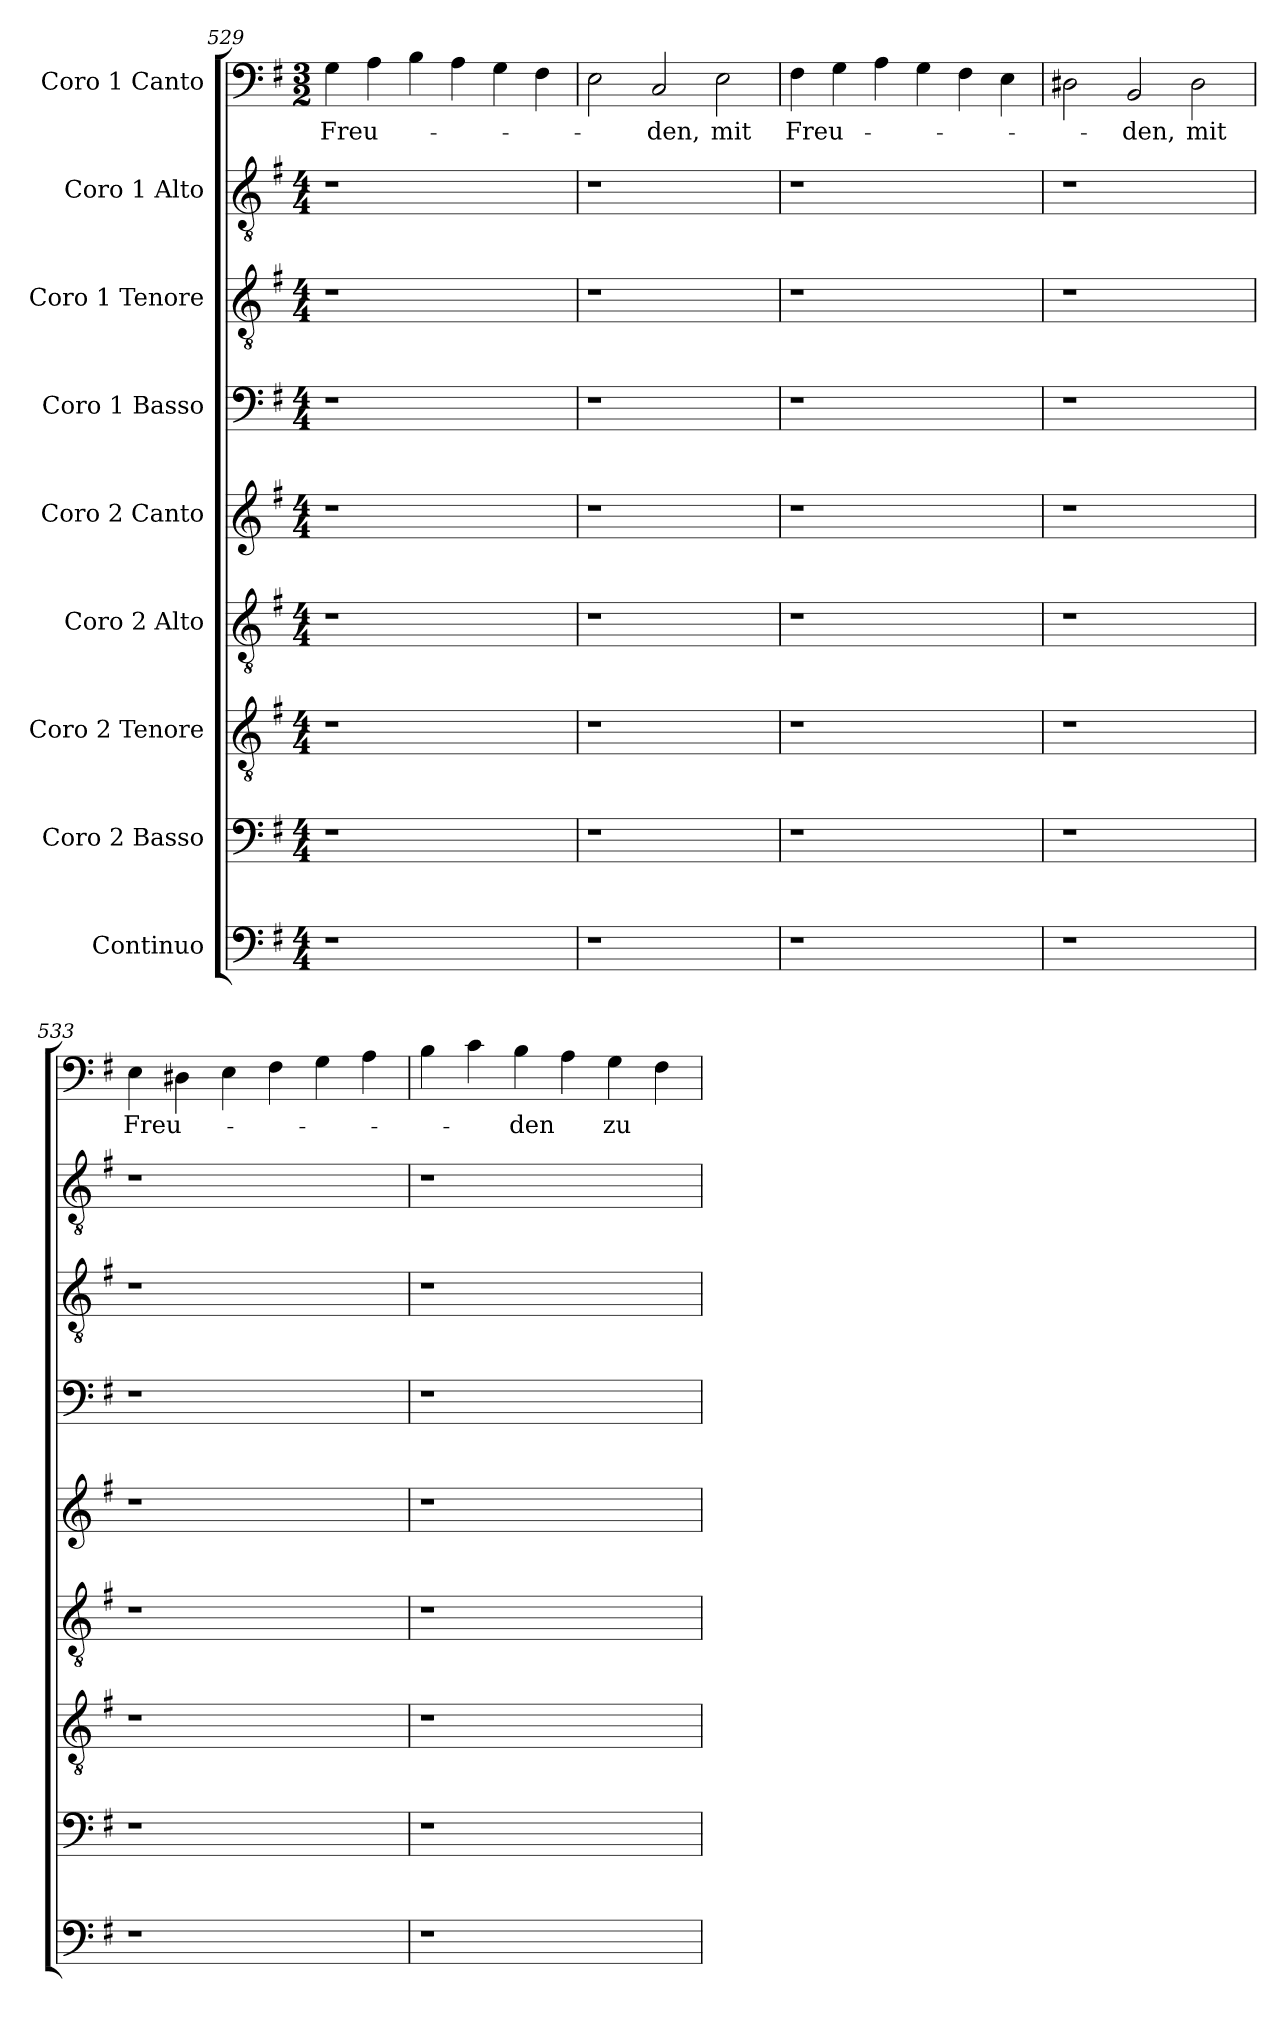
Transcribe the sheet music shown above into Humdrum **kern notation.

**kern	**kern	**kern	**kern	**kern	**kern	**kern	**kern	**kern	**text
*part9	*part8	*part7	*part6	*part5	*part4	*part3	*part2	*part1	*part1
*staff9	*staff8	*staff7	*staff6	*staff5	*staff4	*staff3	*staff2	*staff1	*staff1
*I"Continuo	*I"Coro 2  Basso	*I"Coro 2  Tenore	*I"Coro 2  Alto	*I"Coro 2  Canto	*I"Coro 1  Basso	*I"Coro 1  Tenore	*I"Coro 1  Alto	*I"Coro 1  Canto	*
*clefF4	*clefF4	*clefGv2	*clefGv2	*clefG2	*clefF4	*clefGv2	*clefGv2	*clefF4	*
*k[f#]	*k[f#]	*k[f#]	*k[f#]	*k[f#]	*k[f#]	*k[f#]	*k[f#]	*k[f#]	*
*G:	*G:	*G:	*G:	*G:	*G:	*G:	*G:	*G:	*
*M4/4	*M4/4	*M4/4	*M4/4	*M4/4	*M4/4	*M4/4	*M4/4	*M3/2	*
=529	=529	=529	=529	=529	=529	=529	=529	=529	=529
!	!	!	!	!	!	!	!	!	!LO:LY:b:cj
1r	1r	1r	1r	1r	1r	1r	1r	4G\	Freu-
.	.	.	.	.	.	.	.	4A\	.
.	.	.	.	.	.	.	.	4B\	.
.	.	.	.	.	.	.	.	4A\	.
2ryy	2ryy	2ryy	2ryy	2ryy	2ryy	2ryy	2ryy	4G\	.
.	.	.	.	.	.	.	.	4F#\	.
=530	=530	=530	=530	=530	=530	=530	=530	=530	=530
1r	1r	1r	1r	1r	1r	1r	1r	2E\	.
!	!	!	!	!	!	!	!	!	!LO:LY:b:cj
.	.	.	.	.	.	.	.	2C/	-den,
!	!	!	!	!	!	!	!	!	!LO:LY:b:cj
2ryy	2ryy	2ryy	2ryy	2ryy	2ryy	2ryy	2ryy	2E\	mit
=531	=531	=531	=531	=531	=531	=531	=531	=531	=531
!	!	!	!	!	!	!	!	!	!LO:LY:b:cj
1r	1r	1r	1r	1r	1r	1r	1r	4F#\	Freu-
.	.	.	.	.	.	.	.	4G\	.
.	.	.	.	.	.	.	.	4A\	.
.	.	.	.	.	.	.	.	4G\	.
2ryy	2ryy	2ryy	2ryy	2ryy	2ryy	2ryy	2ryy	4F#\	.
.	.	.	.	.	.	.	.	4E\	.
=532	=532	=532	=532	=532	=532	=532	=532	=532	=532
1r	1r	1r	1r	1r	1r	1r	1r	2D#X\	.
!	!	!	!	!	!	!	!	!	!LO:LY:b:cj
.	.	.	.	.	.	.	.	2BB/	-den,
!	!	!	!	!	!	!	!	!	!LO:LY:b:cj
2ryy	2ryy	2ryy	2ryy	2ryy	2ryy	2ryy	2ryy	2D#\	mit
!!LO:LB:g=z
=533	=533	=533	=533	=533	=533	=533	=533	=533	=533
!	!	!	!	!	!	!	!	!	!LO:LY:b:cj
1r	1r	1r	1r	1r	1r	1r	1r	4E\	Freu-
.	.	.	.	.	.	.	.	4D#X\	.
.	.	.	.	.	.	.	.	4E\	.
.	.	.	.	.	.	.	.	4F#\	.
2ryy	2ryy	2ryy	2ryy	2ryy	2ryy	2ryy	2ryy	4G\	.
.	.	.	.	.	.	.	.	4A\	.
=534	=534	=534	=534	=534	=534	=534	=534	=534	=534
1r	1r	1r	1r	1r	1r	1r	1r	4B\	.
.	.	.	.	.	.	.	.	4c\	.
!	!	!	!	!	!	!	!	!	!LO:LY:b:cj
.	.	.	.	.	.	.	.	4B\	-den
.	.	.	.	.	.	.	.	4A\	.
!	!	!	!	!	!	!	!	!	!LO:LY:b:cj
2ryy	2ryy	2ryy	2ryy	2ryy	2ryy	2ryy	2ryy	4G\	zu
.	.	.	.	.	.	.	.	4F#\	.
=	=	=	=	=	=	=	=	=	=
*-	*-	*-	*-	*-	*-	*-	*-	*-	*-
